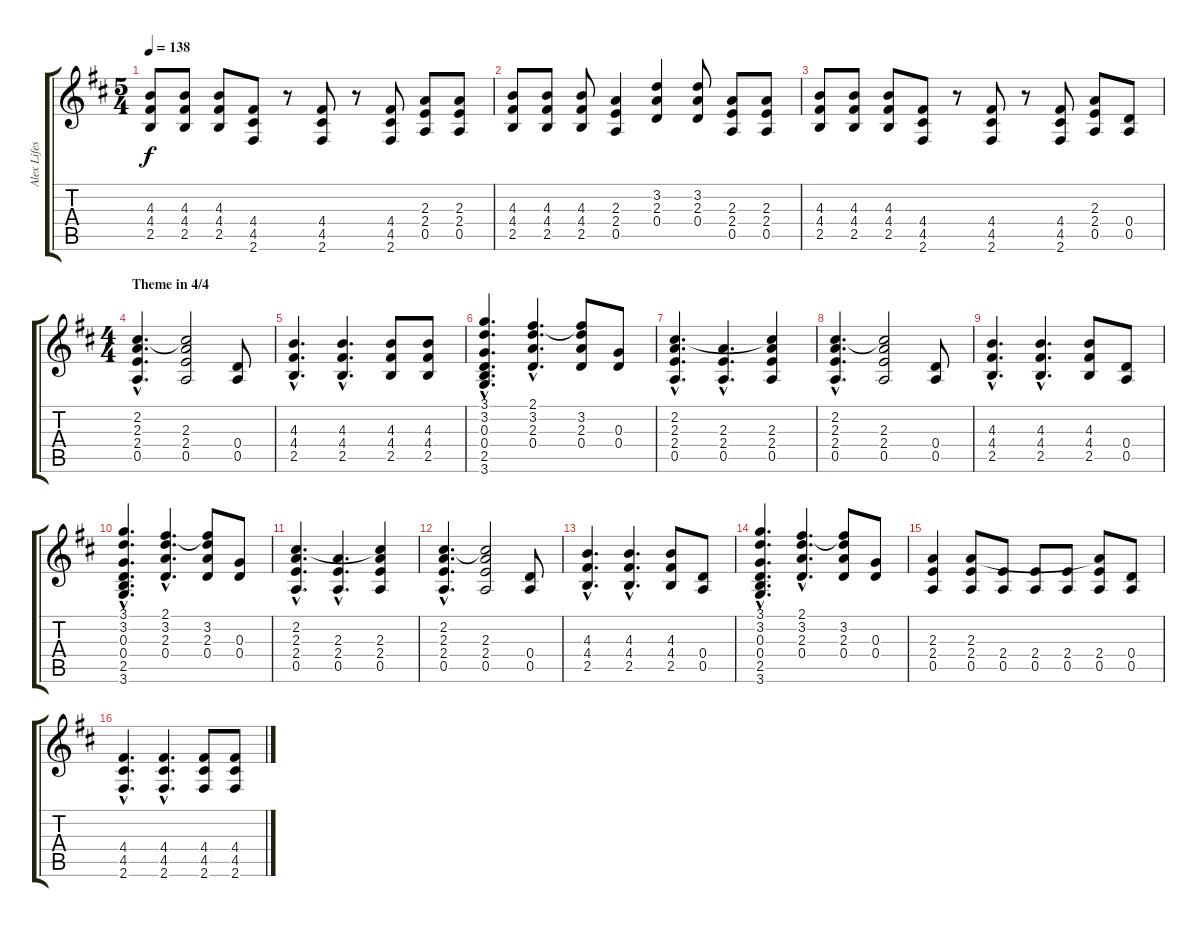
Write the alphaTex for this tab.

\track ("Alex Lifeson (rhythm)" "Alex Lifes") {instrument distortionguitar}
\staff {score tabs}
\tuning (E4 B3 G3 D3 A2 E2) {hide}
\ts (5 4)
\tempo 138
\clef g2
\ks d
(4.3 4.4 2.5).8{dy f} (4.3 4.4 2.5).8 (4.3 4.4 2.5).8 (4.4 4.5 2.6).8 r.8 (4.4 4.5 2.6).8 r.8 (4.4 4.5 2.6).8 (2.3 2.4 0.5).8 (2.3 2.4 0.5).8 |
(4.3 4.4 2.5).8{volume 11 instrument distortionguitar} (4.3 4.4 2.5).8 (4.3 4.4 2.5).8 (2.3 2.4 0.5).4 (3.2 2.3 0.4).4 (3.2 2.3 0.4).8 (2.3 2.4 0.5).8 (2.3 2.4 0.5).8 |
(4.3 4.4 2.5).8 (4.3 4.4 2.5).8 (4.3 4.4 2.5).8 (4.4 4.5 2.6).8 r.8 (4.4 4.5 2.6).8 r.8 (4.4 4.5 2.6).8 (2.3 2.4 0.5).8 (0.4 0.5).8 |
\ts (4 4)
\section ("" "Theme in 4/4")
(2.2{hac} 2.3{hac} 2.4{hac} 0.5{hac}).4{d volume 11} (2.2{t} 2.3 2.4 0.5).2 (0.4 0.5).8 |
(4.3{hac} 4.4{hac} 2.5{hac}).4{d} (4.3{hac} 4.4{hac} 2.5{hac}).4{d} (4.3 4.4 2.5).8 (4.3 4.4 2.5).8 |
(3.1{hac} 3.2{hac} 0.3{hac} 0.4{hac} 2.5{hac} 3.6{hac}).4{d} (2.1{hac} 3.2{hac} 2.3{hac} 0.4{hac}).4{d} (2.1{t} 3.2 2.3 0.4).8 (0.3 0.4).8 |
(2.2{hac} 2.3{hac} 2.4{hac} 0.5{hac}).4{d} (2.3{hac} 2.4{hac} 0.5{hac}).4{d} (2.2{t} 2.3 2.4 0.5).4 |
(2.2{hac} 2.3{hac} 2.4{hac} 0.5{hac}).4{d} (2.2{t} 2.3 2.4 0.5).2 (0.4 0.5).8 |
(4.3{hac} 4.4{hac} 2.5{hac}).4{d} (4.3{hac} 4.4{hac} 2.5{hac}).4{d} (4.3 4.4 2.5).8 (0.4 0.5).8 |
(3.1{hac} 3.2{hac} 0.3{hac} 0.4{hac} 2.5{hac} 3.6{hac}).4{d} (2.1{hac} 3.2{hac} 2.3{hac} 0.4{hac}).4{d} (2.1{t} 3.2 2.3 0.4).8 (0.3 0.4).8 |
(2.2{hac} 2.3{hac} 2.4{hac} 0.5{hac}).4{d} (2.3{hac} 2.4{hac} 0.5{hac}).4{d} (2.2{t} 2.3 2.4 0.5).4 |
(2.2{hac} 2.3{hac} 2.4{hac} 0.5{hac}).4{d} (2.2{t} 2.3 2.4 0.5).2 (0.4 0.5).8 |
(4.3{hac} 4.4{hac} 2.5{hac}).4{d} (4.3{hac} 4.4{hac} 2.5{hac}).4{d} (4.3 4.4 2.5).8 (0.4 0.5).8 |
(3.1{hac} 3.2{hac} 0.3{hac} 0.4{hac} 2.5{hac} 3.6{hac}).4{d} (2.1{hac} 3.2{hac} 2.3{hac} 0.4{hac}).4{d} (2.1{t} 3.2 2.3 0.4).8 (0.3 0.4).8 |
(2.3 2.4 0.5).4 (2.3 2.4 0.5).8 (2.4 0.5).8 (2.4 0.5).8 (2.4 0.5).8 (2.3{t} 2.4 0.5).8 (0.4 0.5).8 |
(4.4{hac} 4.5{hac} 2.6{hac}).4{d} (4.4{hac} 4.5{hac} 2.6{hac}).4{d} (4.4 4.5 2.6).8 (4.4 4.5 2.6).8
